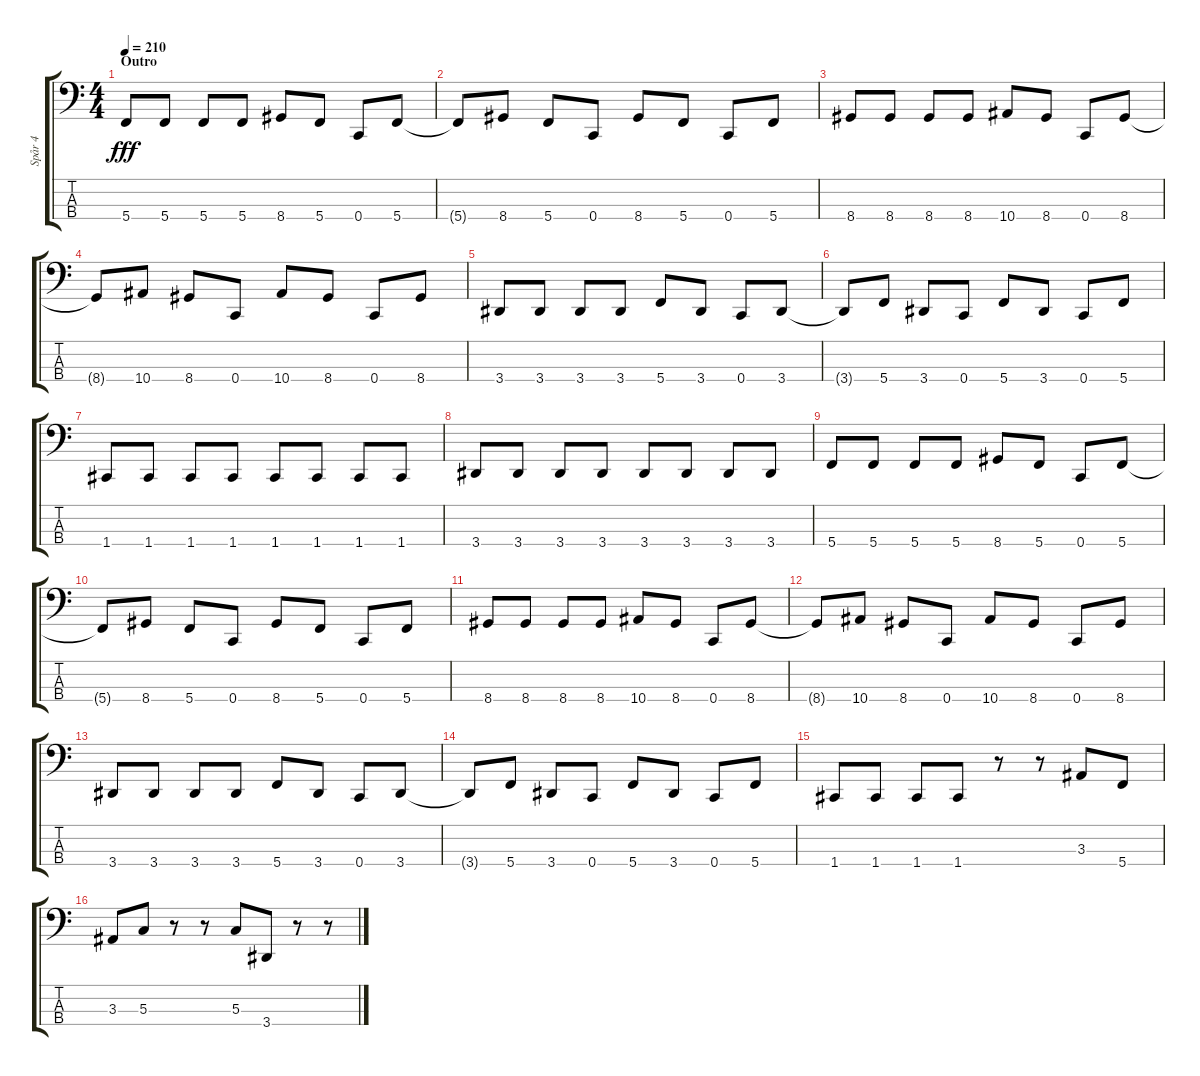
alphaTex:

\track ("Spår 4" "Spår 4") {instrument slapbass1}
\staff {score tabs}
\tuning (F2 C2 G1 C1) {hide}
\ts (4 4)
\section ("" "Outro")
\tempo 210
\clef f4
\ks c
5.4.8{dy fff} 5.4.8 5.4.8 5.4.8 8.4.8 5.4.8 0.4.8 5.4.8 |
5.4{t}.8 8.4.8 5.4.8 0.4.8 8.4.8 5.4.8 0.4.8 5.4.8 |
8.4.8 8.4.8 8.4.8 8.4.8 10.4.8 8.4.8 0.4.8 8.4.8 |
8.4{t}.8 10.4.8 8.4.8 0.4.8 10.4.8 8.4.8 0.4.8 8.4.8 |
3.4.8 3.4.8 3.4.8 3.4.8 5.4.8 3.4.8 0.4.8 3.4.8 |
3.4{t}.8 5.4.8 3.4.8 0.4.8 5.4.8 3.4.8 0.4.8 5.4.8 |
1.4.8 1.4.8 1.4.8 1.4.8 1.4.8 1.4.8 1.4.8 1.4.8 |
3.4.8 3.4.8 3.4.8 3.4.8 3.4.8 3.4.8 3.4.8 3.4.8 |
5.4.8 5.4.8 5.4.8 5.4.8 8.4.8 5.4.8 0.4.8 5.4.8 |
5.4{t}.8 8.4.8 5.4.8 0.4.8 8.4.8 5.4.8 0.4.8 5.4.8 |
8.4.8 8.4.8 8.4.8 8.4.8 10.4.8 8.4.8 0.4.8 8.4.8 |
8.4{t}.8 10.4.8 8.4.8 0.4.8 10.4.8 8.4.8 0.4.8 8.4.8 |
3.4.8 3.4.8 3.4.8 3.4.8 5.4.8 3.4.8 0.4.8 3.4.8 |
3.4{t}.8 5.4.8 3.4.8 0.4.8 5.4.8 3.4.8 0.4.8 5.4.8 |
1.4.8 1.4.8 1.4.8 1.4.8 r.8 r.8 3.3.8 5.4.8 |
3.3.8 5.3.8 r.8 r.8 5.3.8 3.4.8 r.8 r.8
